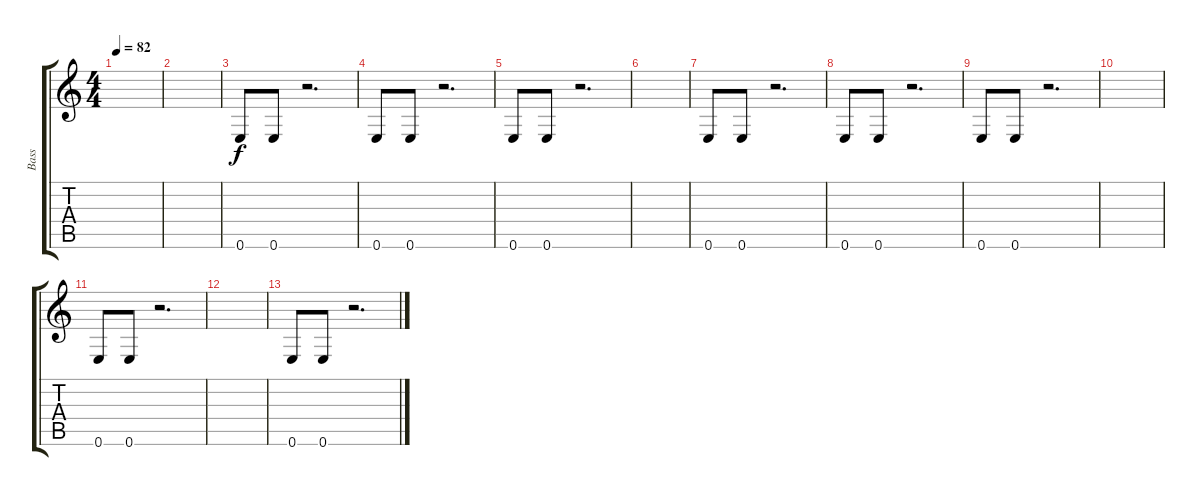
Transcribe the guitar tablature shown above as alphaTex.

\track ("Bass" "Bass") {instrument electricbasspick}
\staff {score tabs}
\tuning (E4 B3 G3 D3 A2 E2) {hide}
\ts (4 4)
\tempo 82
\clef g2
\ks c
|
|
0.6.8 0.6.8 r.2{d} |
0.6.8 0.6.8 r.2{d} |
0.6.8 0.6.8 r.2{d} |
|
0.6.8 0.6.8 r.2{d} |
0.6.8 0.6.8 r.2{d} |
0.6.8 0.6.8 r.2{d} |
|
0.6.8 0.6.8 r.2{d} |
|
0.6.8 0.6.8 r.2{d}
